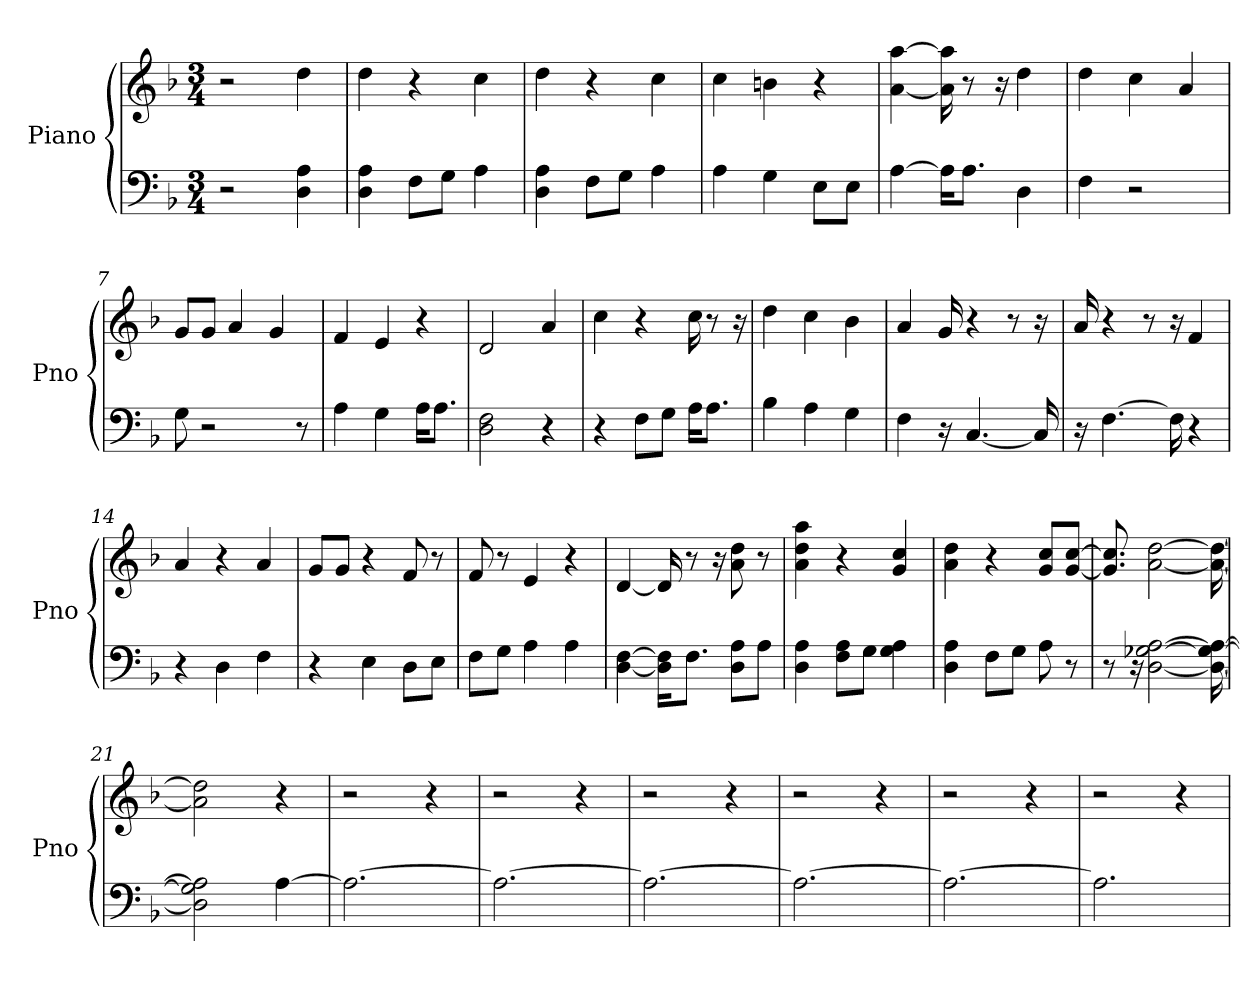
**kern	**kern
*part1	*part1
*staff2	*staff1
*I"Piano	*
*I'Pno	*
*clefF4	*clefG2
*k[b-]	*k[b-]
*F:	*F:
*M3/4	*M3/4
*MM130	*MM130
=1	=1
2r	2r
4A 4D	4dd
=2	=2
4D 4A	4dd
8F\L	4r
8G\J	.
4A	4cc
=3	=3
4D 4A	4dd
8F\L	4r
8G\J	.
4A	4cc
=4	=4
4A	4cc
4G	4b
8E\L	4r
8E\J	.
=5	=5
[4A	[4aa [4a
16A\KL]	16aa] 16a]
8.A\J	8r
.	16r
4D	4dd
=6	=6
4F	4dd
2r	4cc
.	4a
=7	=7
8G	8g/L
2r	8g/J
.	4a
.	4g
8r	.
=8	=8
4A	4f
4G	4e
16A\KL	4r
8.A\J	.
=9	=9
2F 2D	2d
4r	4a
=10	=10
4r	4cc
8F\L	4r
8G\J	.
16A\KL	16cc
8.A\J	8r
.	16r
=11	=11
4B-	4dd
4A	4cc
4G	4b-
=12	=12
4F	4a
16r	16g
[4.C	4r
.	8r
16C]	16r
=13	=13
16r	16a
[4.F	4r
.	8r
16F]	16r
4r	4f
=14	=14
4r	4a
4D	4r
4F	4a
=15	=15
4r	8g/L
.	8g/J
4E	4r
8D\L	8f
8E\J	8r
=16	=16
8F\L	8f
8G\J	8r
4A	4e
4A	4r
=17	=17
[4D [4F	[4d
16D]\ 16F]\KL	16d]
8.F\J	8r
.	16r
8D\ 8A\L	8a 8dd
8A\J	8r
=18	=18
4D 4A	4aa 4a 4dd
8F\ 8A\L	4r
8G\J	.
4G 4A	4g 4cc
=19	=19
4D 4A	4a 4dd
8F\L	4r
8G\J	.
8A	8g/ 8cc/L
8r	[8g/ [8cc/J
=20	=20
8r	8.g] 8.cc]
16r	.
[2D [2G- [2A	[2a [2dd
16D_ 16G-_ 16A_	16a_ 16dd_
=21	=21
2D] 2G-] 2A]	2a] 2dd]
[4A	4r
=22	=22
2.A_	2r
.	4r
=23	=23
2.A_	2r
.	4r
=24	=24
2.A_	2r
.	4r
=25	=25
2.A_	2r
.	4r
=26	=26
2.A_	2r
.	4r
=27	=27
2.A]	2r
.	4r
=	=
*-	*-
